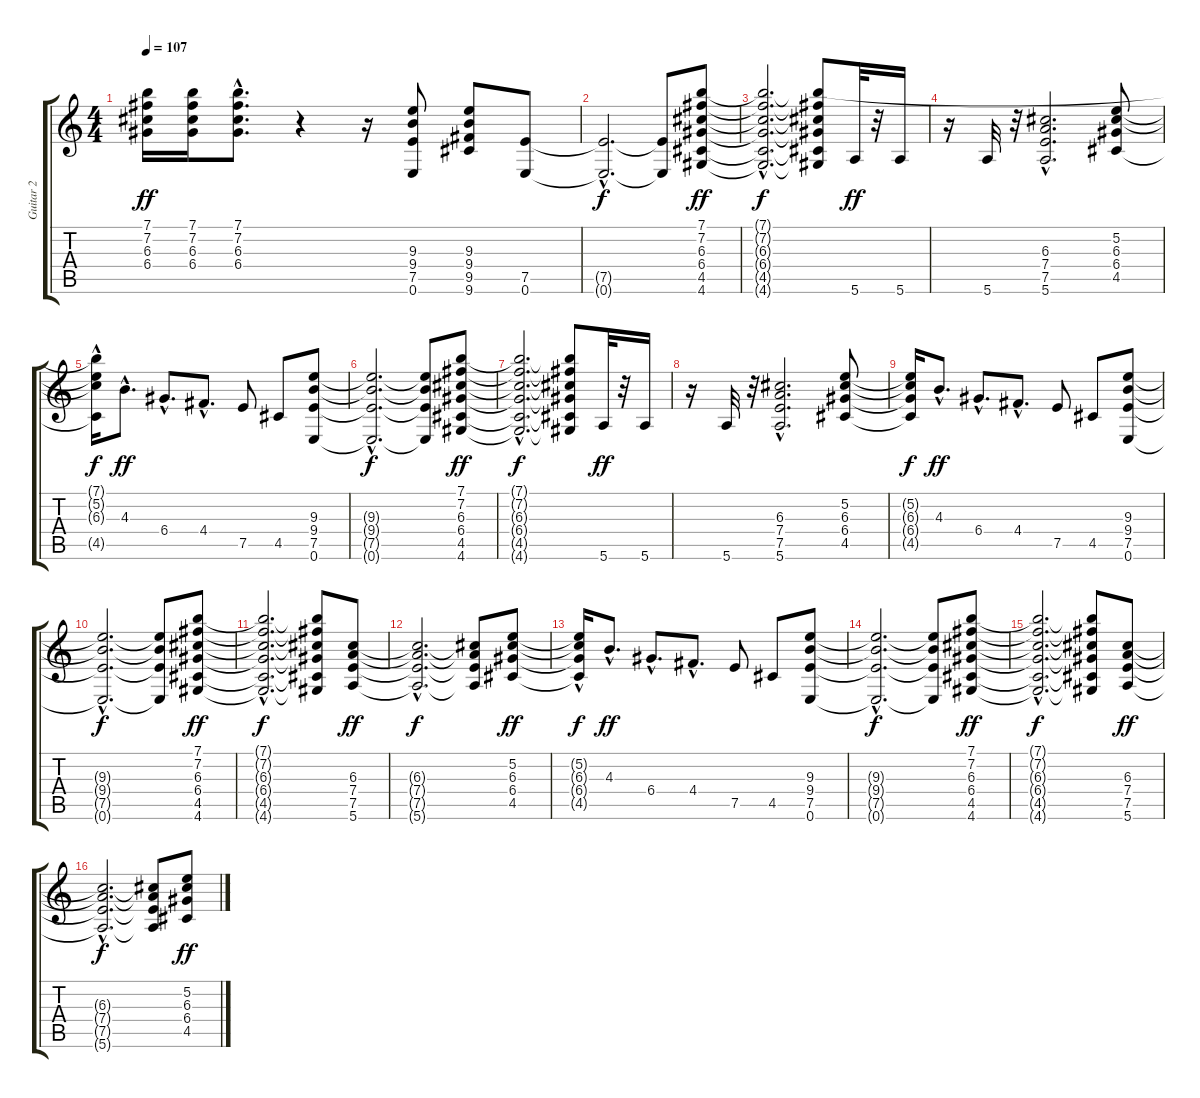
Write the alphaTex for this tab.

\track ("Guitar 2" "Guitar 2") {instrument electricguitarclean}
\staff {score tabs}
\tuning (E4 B3 G3 D3 A2 E2) {hide}
\ts (4 4)
\tempo 107
\clef g2
\ks c
(7.1 7.2 6.3 6.4).16{dy ff} (7.1 7.2 6.3 6.4).16 (7.1 7.2 6.3 6.4{hac}).8{d} r.4 r.16 (9.3 9.4 7.5 0.6).8 (9.3 9.4 9.5 9.6).8 (7.5 0.6).8 |
(7.5{hac t} 0.6{hac t}).2{d dy f} (7.5{t} 0.6{t}).8 (7.1 7.2 6.3 6.4 4.5 4.6).8{dy ff} |
(7.1{hac t} 7.2{hac t} 6.3{hac t} 6.4{hac t} 4.5{hac t} 4.6{hac t}).2{d dy f} (7.1{t} 7.2{t} 6.3{t} 6.4{t} 4.5{t} 4.6{t}).8 5.6.32{dy ff} r.32 5.6.16 |
r.16 5.6.32 r.32 (6.3{hac} 7.4{hac} 7.5{hac} 5.6{hac}).2{d} (5.2 6.3 6.4 4.5).8 |
(7.1{hac t} 5.2{t} 6.3{t} 4.5{t}).16{dy f} 4.3{hac}.8{d dy ff} 6.4{hac}.8{d} 4.4{hac}.8{d} 7.5.8 4.5.8 (9.3 9.4 7.5 0.6).8 |
(9.3{hac t} 9.4{hac t} 7.5{hac t} 0.6{hac t}).2{d dy f} (9.3{t} 9.4{t} 7.5{t} 0.6{t}).8 (7.1 7.2 6.3 6.4 4.5 4.6).8{dy ff} |
(7.1{hac t} 7.2{hac t} 6.3{hac t} 6.4{hac t} 4.5{hac t} 4.6{hac t}).2{d dy f} (7.1{t} 7.2{t} 6.3{t} 6.4{t} 4.5{t} 4.6{t}).8 5.6.32{dy ff} r.32 5.6.16 |
r.16 5.6.32 r.32 (6.3{hac} 7.4{hac} 7.5{hac} 5.6{hac}).2{d} (5.2 6.3 6.4 4.5).8 |
(5.2{t} 6.3{t} 6.4{t} 4.5{t}).16{dy f} 4.3{hac}.8{d dy ff} 6.4{hac}.8{d} 4.4{hac}.8{d} 7.5.8 4.5.8 (9.3 9.4 7.5 0.6).8 |
(9.3{hac t} 9.4{hac t} 7.5{hac t} 0.6{hac t}).2{d dy f} (9.3{t} 9.4{t} 7.5{t} 0.6{t}).8 (7.1 7.2 6.3 6.4 4.5 4.6).8{dy ff} |
(7.1{hac t} 7.2{hac t} 6.3{hac t} 6.4{hac t} 4.5{hac t} 4.6{hac t}).2{d dy f} (7.1{t} 7.2{t} 6.3{t} 6.4{t} 4.5{t} 4.6{t}).8 (6.3 7.4 7.5 5.6).8{dy ff} |
(6.3{hac t} 7.4{hac t} 7.5{hac t} 5.6{hac t}).2{d dy f} (6.3{t} 7.4{t} 7.5{t} 5.6{t}).8 (5.2 6.3 6.4 4.5).8{dy ff} |
(5.2{hac t} 6.3{t} 6.4{t} 4.5{t}).16{dy f} 4.3{hac}.8{d dy ff} 6.4{hac}.8{d} 4.4{hac}.8{d} 7.5.8 4.5.8 (9.3 9.4 7.5 0.6).8 |
(9.3{hac t} 9.4{hac t} 7.5{hac t} 0.6{hac t}).2{d dy f} (9.3{t} 9.4{t} 7.5{t} 0.6{t}).8 (7.1 7.2 6.3 6.4 4.5 4.6).8{dy ff} |
(7.1{hac t} 7.2{hac t} 6.3{hac t} 6.4{hac t} 4.5{hac t} 4.6{hac t}).2{d dy f} (7.1{t} 7.2{t} 6.3{t} 6.4{t} 4.5{t} 4.6{t}).8 (6.3 7.4 7.5 5.6).8{dy ff} |
(6.3{hac t} 7.4{hac t} 7.5{hac t} 5.6{hac t}).2{d dy f} (6.3{t} 7.4{t} 7.5{t} 5.6{t}).8 (5.2 6.3 6.4 4.5).8{dy ff}
